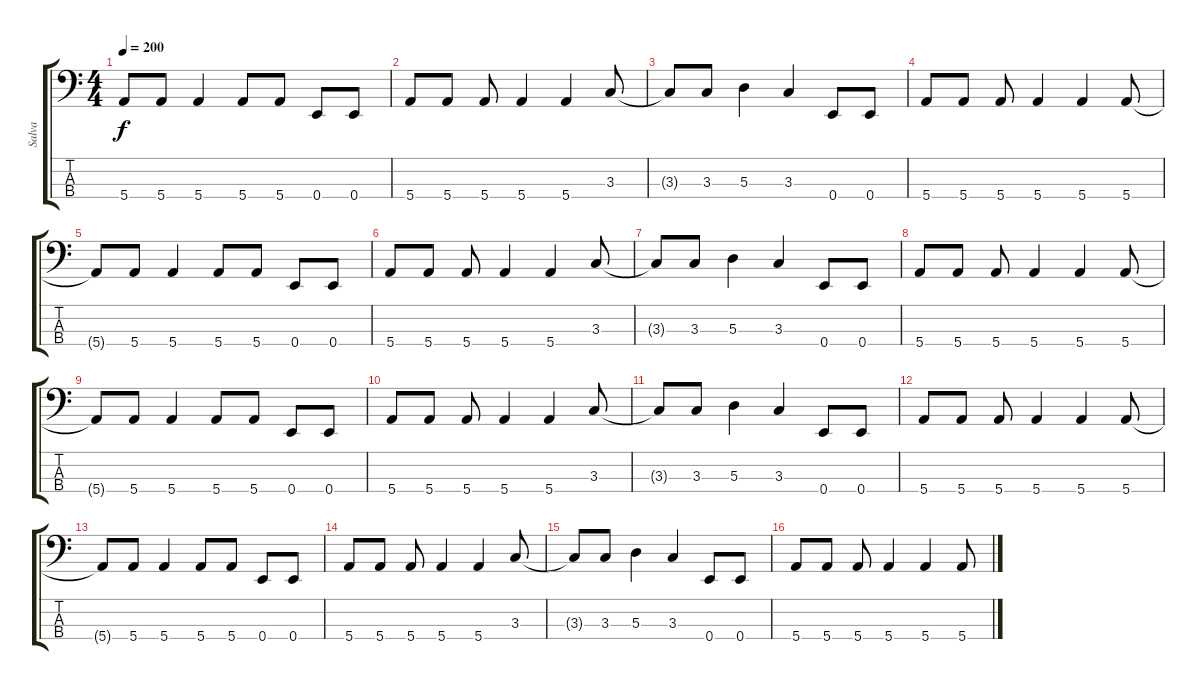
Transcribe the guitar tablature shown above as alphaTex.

\track ("Salva" "Salva") {instrument electricbassfinger}
\staff {score tabs}
\tuning (G2 D2 A1 E1) {hide}
\ts (4 4)
\tempo 200
\clef f4
\ks c
5.4{t}.8{dy f} 5.4.8 5.4.4 5.4.8 5.4.8 0.4.8 0.4.8 |
5.4.8 5.4.8 5.4.8 5.4.4 5.4.4 3.3.8 |
3.3{t}.8 3.3.8 5.3.4 3.3.4 0.4.8 0.4.8 |
5.4.8 5.4.8 5.4.8 5.4.4 5.4.4 5.4.8 |
5.4{t}.8 5.4.8 5.4.4 5.4.8 5.4.8 0.4.8 0.4.8 |
5.4.8 5.4.8 5.4.8 5.4.4 5.4.4 3.3.8 |
3.3{t}.8 3.3.8 5.3.4 3.3.4 0.4.8 0.4.8 |
5.4.8 5.4.8 5.4.8 5.4.4 5.4.4 5.4.8 |
5.4{t}.8 5.4.8 5.4.4 5.4.8 5.4.8 0.4.8 0.4.8 |
5.4.8 5.4.8 5.4.8 5.4.4 5.4.4 3.3.8 |
3.3{t}.8 3.3.8 5.3.4 3.3.4 0.4.8 0.4.8 |
5.4.8 5.4.8 5.4.8 5.4.4 5.4.4 5.4.8 |
5.4{t}.8 5.4.8 5.4.4 5.4.8 5.4.8 0.4.8 0.4.8 |
5.4.8 5.4.8 5.4.8 5.4.4 5.4.4 3.3.8 |
3.3{t}.8 3.3.8 5.3.4 3.3.4 0.4.8 0.4.8 |
5.4.8 5.4.8 5.4.8 5.4.4 5.4.4 5.4.8
